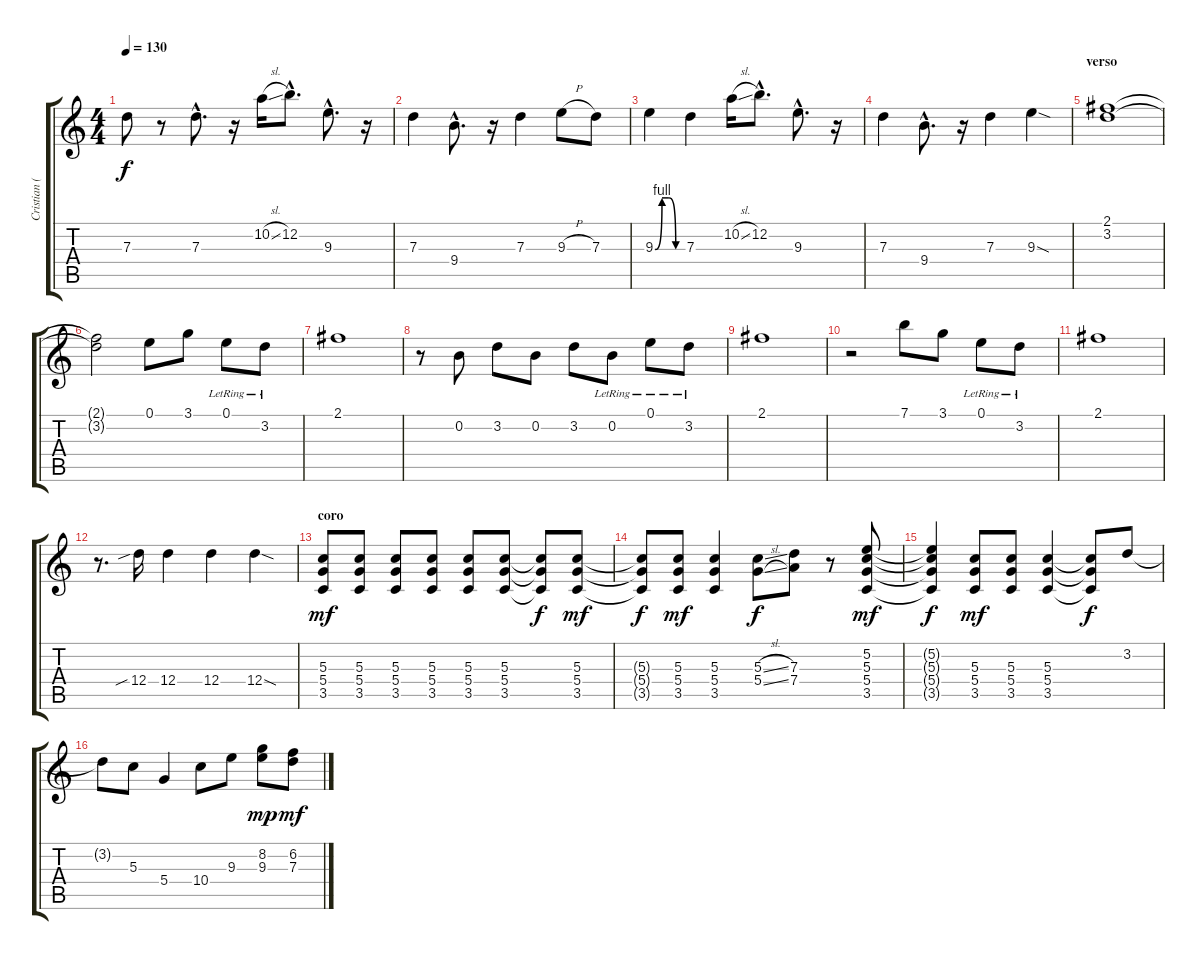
\track ("Cristian (guitarra)" "Cristian (") {instrument distortionguitar}
\staff {score tabs}
\tuning (E4 B3 G3 D3 A2 E2) {hide}
\ts (4 4)
\tempo 130
\clef g2
\ks c
7.3.8{dy f} r.8 7.3{hac}.8{d} r.16 10.2{sl}.16 12.2{hac}.8{d} 9.3{hac}.8{d} r.16 |
7.3.4 9.4{hac}.8{d} r.16 7.3.4 9.3{h}.8 7.3.8 |
9.3{be (custom 0 0 15 4 30 4 45 0 60 0)}.4 7.3.4 10.2{sl}.16 12.2{hac}.8{d} 9.3{hac}.8{d} r.16 |
7.3.4 9.4{hac}.8{d} r.16 7.3.4 9.3{sod}.4 |
\section ("" "verso")
(2.1 3.2).1{volume 10 balance 6 instrument electricguitarclean} |
(2.1{t} 3.2{t}).2 0.1.8 3.1.8 0.1{lr}.8 3.2{lr}.8 |
2.1.1 |
r.8 0.2.8 3.2.8 0.2.8 3.2.8 0.2{lr}.8 0.1{lr}.8 3.2{lr}.8 |
2.1.1 |
r.2 7.1.8 3.1.8 0.1{lr}.8 3.2{lr}.8 |
2.1.1 |
r.8{d volume 14 balance 1 instrument distortionguitar} 12.4{sib}.16 12.4.4 12.4.4 12.4{sod}.4 |
\section ("" "coro")
(5.3 5.4 3.5).8{dy mf volume 13 balance 1 instrument overdrivenguitar} (5.3 5.4 3.5).8 (5.3 5.4 3.5).8 (5.3 5.4 3.5).8 (5.3 5.4 3.5).8 (5.3 5.4 3.5).8 (5.3{t} 5.4{t} 3.5{t}).8{dy f} (5.3 5.4 3.5).8{dy mf} |
(5.3{t} 5.4{t} 3.5{t}).8{dy f} (5.3 5.4 3.5).8{dy mf} (5.3 5.4 3.5).4 (5.3{sl} 5.4{sl}).8{dy f} (7.3 7.4).8 r.8 (5.2 5.3 5.4 3.5).8{dy mf} |
(5.2{t} 5.3{t} 5.4{t} 3.5{t}).4{dy f} (5.3 5.4 3.5).8{dy mf} (5.3 5.4 3.5).8 (5.3 5.4 3.5).4 (5.3{t} 5.4{t} 3.5{t}).8{dy f} 3.2.8 |
3.2{t}.8 5.3.8 5.4.4 10.4.8 9.3.8 (8.2 9.3).8{dy mp} (6.2 7.3).8{dy mf}
